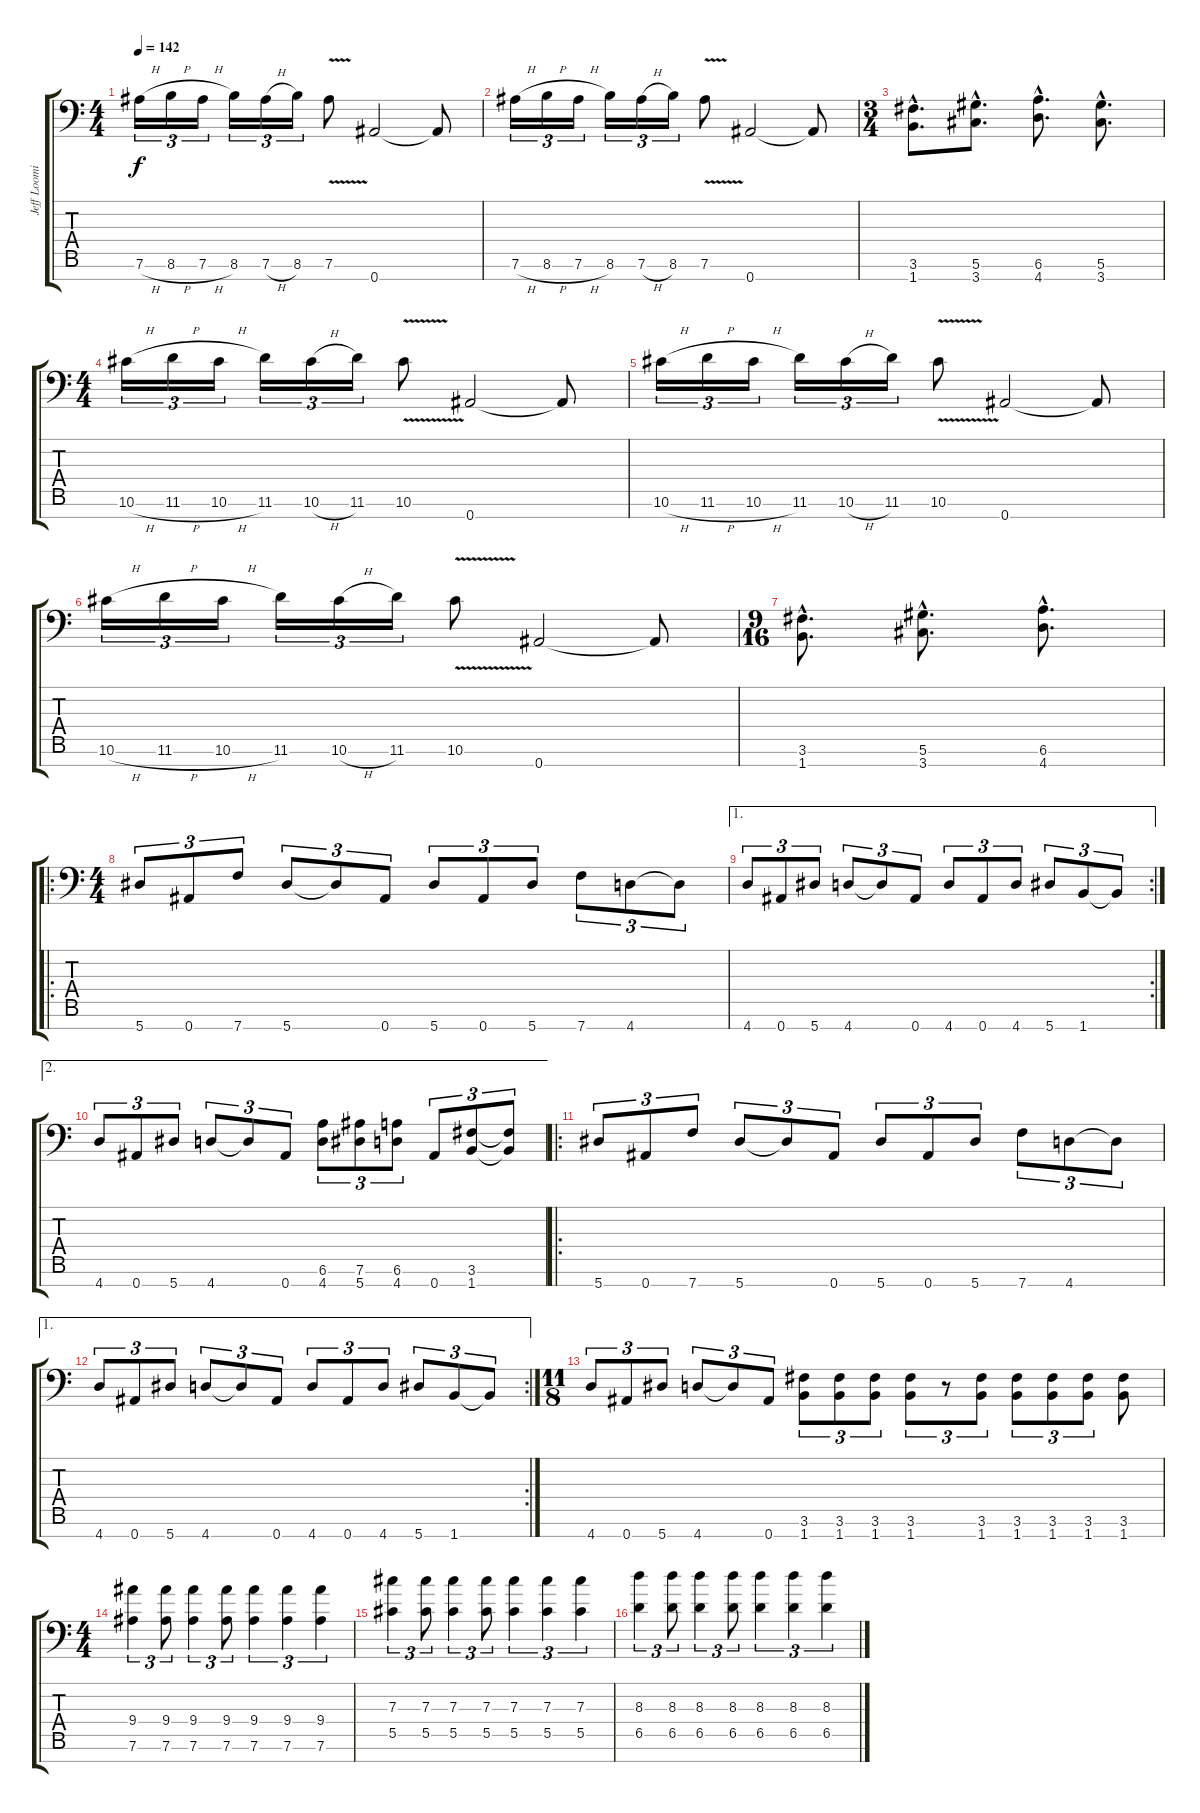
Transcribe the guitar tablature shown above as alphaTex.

\track ("Jeff Loomis" "Jeff Loomi") {instrument distortionguitar}
\staff {score tabs}
\tuning (Eb4 Bb3 Gb3 Db3 Ab2 Eb2 Bb1) {hide}
\ts (4 4)
\tempo 142
\clef f4
\ks c
7.6{h}.16{tu (3 2) dy f} 8.6{h}.16{tu (3 2)} 7.6{h}.16{tu (3 2)} 8.6.16{tu (3 2)} 7.6{h}.16{tu (3 2)} 8.6.16{tu (3 2)} 7.6{v}.8 0.7.2 0.7{t}.8 |
7.6{h}.16{tu (3 2)} 8.6{h}.16{tu (3 2)} 7.6{h}.16{tu (3 2)} 8.6.16{tu (3 2)} 7.6{h}.16{tu (3 2)} 8.6.16{tu (3 2)} 7.6{v}.8 0.7.2 0.7{t}.8 |
\ts (3 4)
(3.6{hac} 1.7{hac}).8{d} (5.6{hac} 3.7{hac}).8{d} (6.6{hac} 4.7{hac}).8{d} (5.6{hac} 3.7{hac}).8{d} |
\ts (4 4)
10.6{h}.16{tu (3 2)} 11.6{h}.16{tu (3 2)} 10.6{h}.16{tu (3 2)} 11.6.16{tu (3 2)} 10.6{h}.16{tu (3 2)} 11.6.16{tu (3 2)} 10.6{v}.8 0.7.2 0.7{t}.8 |
10.6{h}.16{tu (3 2)} 11.6{h}.16{tu (3 2)} 10.6{h}.16{tu (3 2)} 11.6.16{tu (3 2)} 10.6{h}.16{tu (3 2)} 11.6.16{tu (3 2)} 10.6{v}.8 0.7.2 0.7{t}.8 |
10.6{h}.16{tu (3 2)} 11.6{h}.16{tu (3 2)} 10.6{h}.16{tu (3 2)} 11.6.16{tu (3 2)} 10.6{h}.16{tu (3 2)} 11.6.16{tu (3 2)} 10.6{v}.8 0.7.2 0.7{t}.8 |
\ts (9 16)
(3.6{hac} 1.7{hac}).8{d} (5.6{hac} 3.7{hac}).8{d} (6.6{hac} 4.7{hac}).8{d} |
\ro
\ts (4 4)
5.7.8{tu (3 2)} 0.7.8{tu (3 2)} 7.7.8{tu (3 2)} 5.7.8{tu (3 2)} 5.7{t}.8{tu (3 2)} 0.7.8{tu (3 2)} 5.7.8{tu (3 2)} 0.7.8{tu (3 2)} 5.7.8{tu (3 2)} 7.7.8{tu (3 2)} 4.7.8{tu (3 2)} 4.7{t}.8{tu (3 2)} |
\ae 1
\rc 2
4.7.8{tu (3 2)} 0.7.8{tu (3 2)} 5.7.8{tu (3 2)} 4.7.8{tu (3 2)} 4.7{t}.8{tu (3 2)} 0.7.8{tu (3 2)} 4.7.8{tu (3 2)} 0.7.8{tu (3 2)} 4.7.8{tu (3 2)} 5.7.8{tu (3 2)} 1.7.8{tu (3 2)} 1.7{t}.8{tu (3 2)} |
\ae 2
4.7.8{tu (3 2)} 0.7.8{tu (3 2)} 5.7.8{tu (3 2)} 4.7.8{tu (3 2)} 4.7{t}.8{tu (3 2)} 0.7.8{tu (3 2)} (6.6 4.7).8{tu (3 2)} (7.6 5.7).8{tu (3 2)} (6.6 4.7).8{tu (3 2)} 0.7.8{tu (3 2)} (3.6 1.7).8{tu (3 2)} (3.6{t} 1.7{t}).8{tu (3 2)} |
\ro
5.7.8{tu (3 2)} 0.7.8{tu (3 2)} 7.7.8{tu (3 2)} 5.7.8{tu (3 2)} 5.7{t}.8{tu (3 2)} 0.7.8{tu (3 2)} 5.7.8{tu (3 2)} 0.7.8{tu (3 2)} 5.7.8{tu (3 2)} 7.7.8{tu (3 2)} 4.7.8{tu (3 2)} 4.7{t}.8{tu (3 2)} |
\ae 1
\rc 2
4.7.8{tu (3 2)} 0.7.8{tu (3 2)} 5.7.8{tu (3 2)} 4.7.8{tu (3 2)} 4.7{t}.8{tu (3 2)} 0.7.8{tu (3 2)} 4.7.8{tu (3 2)} 0.7.8{tu (3 2)} 4.7.8{tu (3 2)} 5.7.8{tu (3 2)} 1.7.8{tu (3 2)} 1.7{t}.8{tu (3 2)} |
\ts (11 8)
4.7.8{tu (3 2)} 0.7.8{tu (3 2)} 5.7.8{tu (3 2)} 4.7.8{tu (3 2)} 4.7{t}.8{tu (3 2)} 0.7.8{tu (3 2)} (3.6 1.7).8{tu (3 2)} (3.6 1.7).8{tu (3 2)} (3.6 1.7).8{tu (3 2)} (3.6 1.7).8{tu (3 2)} r.8{tu (3 2)} (3.6 1.7).8{tu (3 2)} (3.6 1.7).8{tu (3 2)} (3.6 1.7).8{tu (3 2)} (3.6 1.7).8{tu (3 2)} (3.6 1.7).8 |
\ts (4 4)
(9.4 7.6).4{tu (3 2)} (9.4 7.6).8{tu (3 2)} (9.4 7.6).4{tu (3 2)} (9.4 7.6).8{tu (3 2)} (9.4 7.6).4{tu (3 2)} (9.4 7.6).4{tu (3 2)} (9.4 7.6).4{tu (3 2)} |
(7.3 5.5).4{tu (3 2)} (7.3 5.5).8{tu (3 2)} (7.3 5.5).4{tu (3 2)} (7.3 5.5).8{tu (3 2)} (7.3 5.5).4{tu (3 2)} (7.3 5.5).4{tu (3 2)} (7.3 5.5).4{tu (3 2)} |
(8.3 6.5).4{tu (3 2)} (8.3 6.5).8{tu (3 2)} (8.3 6.5).4{tu (3 2)} (8.3 6.5).8{tu (3 2)} (8.3 6.5).4{tu (3 2)} (8.3 6.5).4{tu (3 2)} (8.3 6.5).4{tu (3 2)}
